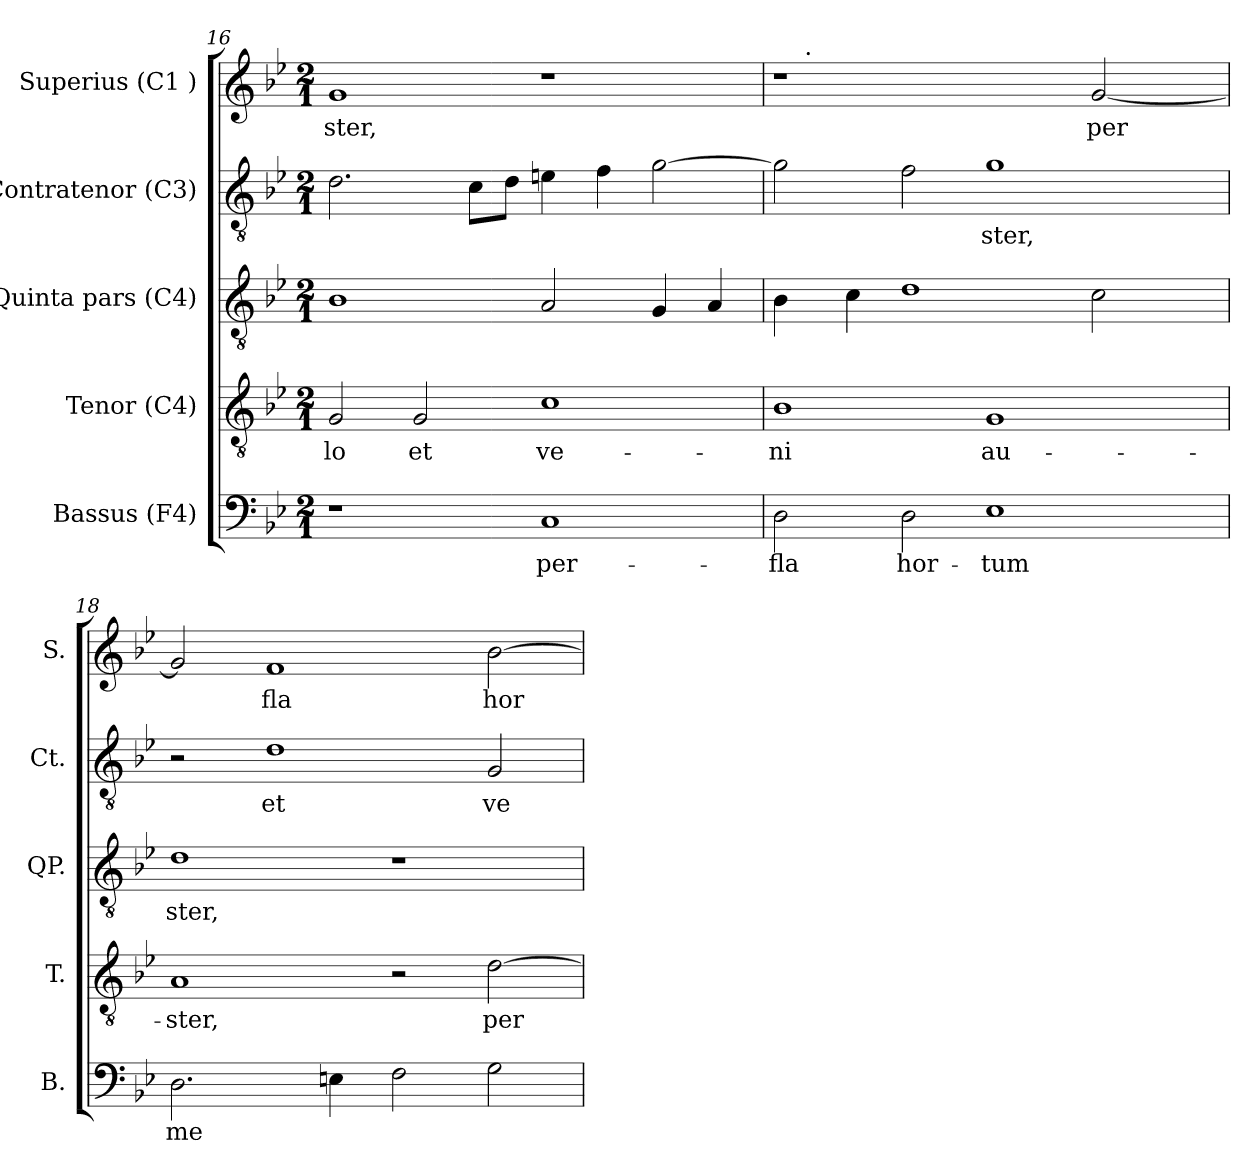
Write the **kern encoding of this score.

**kern	**text	**kern	**text	**kern	**text	**kern	**text	**kern	**text
*part5	*part5	*part4	*part4	*part3	*part3	*part2	*part2	*part1	*part1
*staff5	*staff5	*staff4	*staff4	*staff3	*staff3	*staff2	*staff2	*staff1	*staff1
*I"Bassus (F4)	*	*I"Tenor (C4)	*	*I"Quinta pars (C4)	*	*I"Contratenor (C3)	*	*I"Superius (C1 )	*
*I'B.	*	*I'T.	*	*I'QP.	*	*I'Ct.	*	*I'S.	*
*clefF4	*	*clefGv2	*	*clefGv2	*	*clefGv2	*	*clefG2	*
*k[b-e-]	*	*k[b-e-]	*	*k[b-e-]	*	*k[b-e-]	*	*k[b-e-]	*
*B-:	*	*B-:	*	*B-:	*	*B-:	*	*B-:	*
*M2/1	*	*M2/1	*	*M2/1	*	*M2/1	*	*M2/1	*
=16	=16	=16	=16	=16	=16	=16	=16	=16	=16
!	!	!	!LO:LY:b:cj	!	!LO:LY:b:cj	!	!LO:LY:b:cj	!	!LO:LY:b:cj
1r	.	2G/	-lo	1B-	--	2.d\	--	1g	-ster,
!	!	!	!LO:LY:b:cj	!	!	!	!	!	!
.	.	2G/	et	.	.	.	.	.	.
!	!	!	!	!	!	!	!LO:LY:b:cj	!	!
.	.	.	.	.	.	8c\L	--	.	.
!	!	!	!	!	!	!	!LO:LY:b:cj	!	!
.	.	.	.	.	.	8d\J	--	.	.
!	!LO:LY:b:cj	!	!LO:LY:b:cj	!	!LO:LY:b:cj	!	!LO:LY:b:cj	!	!
1C	per-	1c	ve-	2A/	--	4en\	--	1r	.
!	!	!	!	!	!	!	!LO:LY:b:cj	!	!
.	.	.	.	.	.	4f\	--	.	.
!	!	!	!	!	!LO:LY:b:cj	!	!LO:LY:b:cj	!	!
.	.	.	.	4G/	--	[>2g\	--	.	.
!	!	!	!	!	!LO:LY:b:cj	!	!	!	!
.	.	.	.	4A/	--	.	.	.	.
=17	=17	=17	=17	=17	=17	=17	=17	=17	=17
!	!LO:LY:b:cj	!	!LO:LY:b:cj	!	!LO:LY:b:cj	!	!LO:LY:b:cj	!	!
*	*	*	*	*	*	*	*	*^	*
2D\	-fla	1B-	-ni	4B-\	--	2g\]	--	1r	16.ryy	.
!	!	!	!	!	!	!	!	!	!LO:TX:a:t=.	!
.	.	.	.	.	.	.	.	.	1ryy	.
!	!	!	!	!	!LO:LY:b:cj	!	!	!	!	!
.	.	.	.	4c\	--	.	.	.	.	.
!	!LO:LY:b:cj	!	!	!	!LO:LY:b:cj	!	!LO:LY:b:cj	!	!	!
2D\	hor-	.	.	1d	--	2f\	--	.	.	.
!	!LO:LY:b:cj	!	!LO:LY:b:cj	!	!	!	!LO:LY:b:cj	!	!	!
1E-	-tum	1G	au-	.	.	1g	-ster,	2ryy	.	.
.	.	.	.	.	.	.	.	.	2ryy	.
!	!	!	!	!	!LO:LY:b:cj	!	!	!	!	!LO:LY:b:cj
.	.	.	.	2c\	--	.	.	[<2g/	.	per-
.	.	.	.	.	.	.	.	.	4ryy	.
.	.	.	.	.	.	.	.	.	8ryy	.
.	.	.	.	.	.	.	.	.	32ryy	.
!!LO:LB:g=z
=18	=18	=18	=18	=18	=18	=18	=18	=18	=18	=18
!	!LO:LY:b:cj	!	!LO:LY:b:cj	!	!LO:LY:b:cj	!	!	!	!	!LO:LY:b:cj
*	*	*	*	*	*	*	*	*v	*v	*
2.D\	me-	1A	-ster,	1d	-ster,	2r	.	2g/]	--
!	!	!	!	!	!	!	!LO:LY:b:cj	!	!LO:LY:b:cj
.	.	.	.	.	.	1d	et	1f	-fla
!	!LO:LY:b:cj	!	!	!	!	!	!	!	!
4E\	--	.	.	.	.	.	.	.	.
!	!LO:LY:b:cj	!	!	!	!	!	!	!	!
2F\	--	2r	.	1r	.	.	.	.	.
!	!LO:LY:b:cj	!	!LO:LY:b:cj	!	!	!	!LO:LY:b:cj	!	!LO:LY:b:cj
2G\	--	[>2d\	per-	.	.	2G/	ve-	[>2b-\	hor-
=	=	=	=	=	=	=	=	=	=
*-	*-	*-	*-	*-	*-	*-	*-	*-	*-
